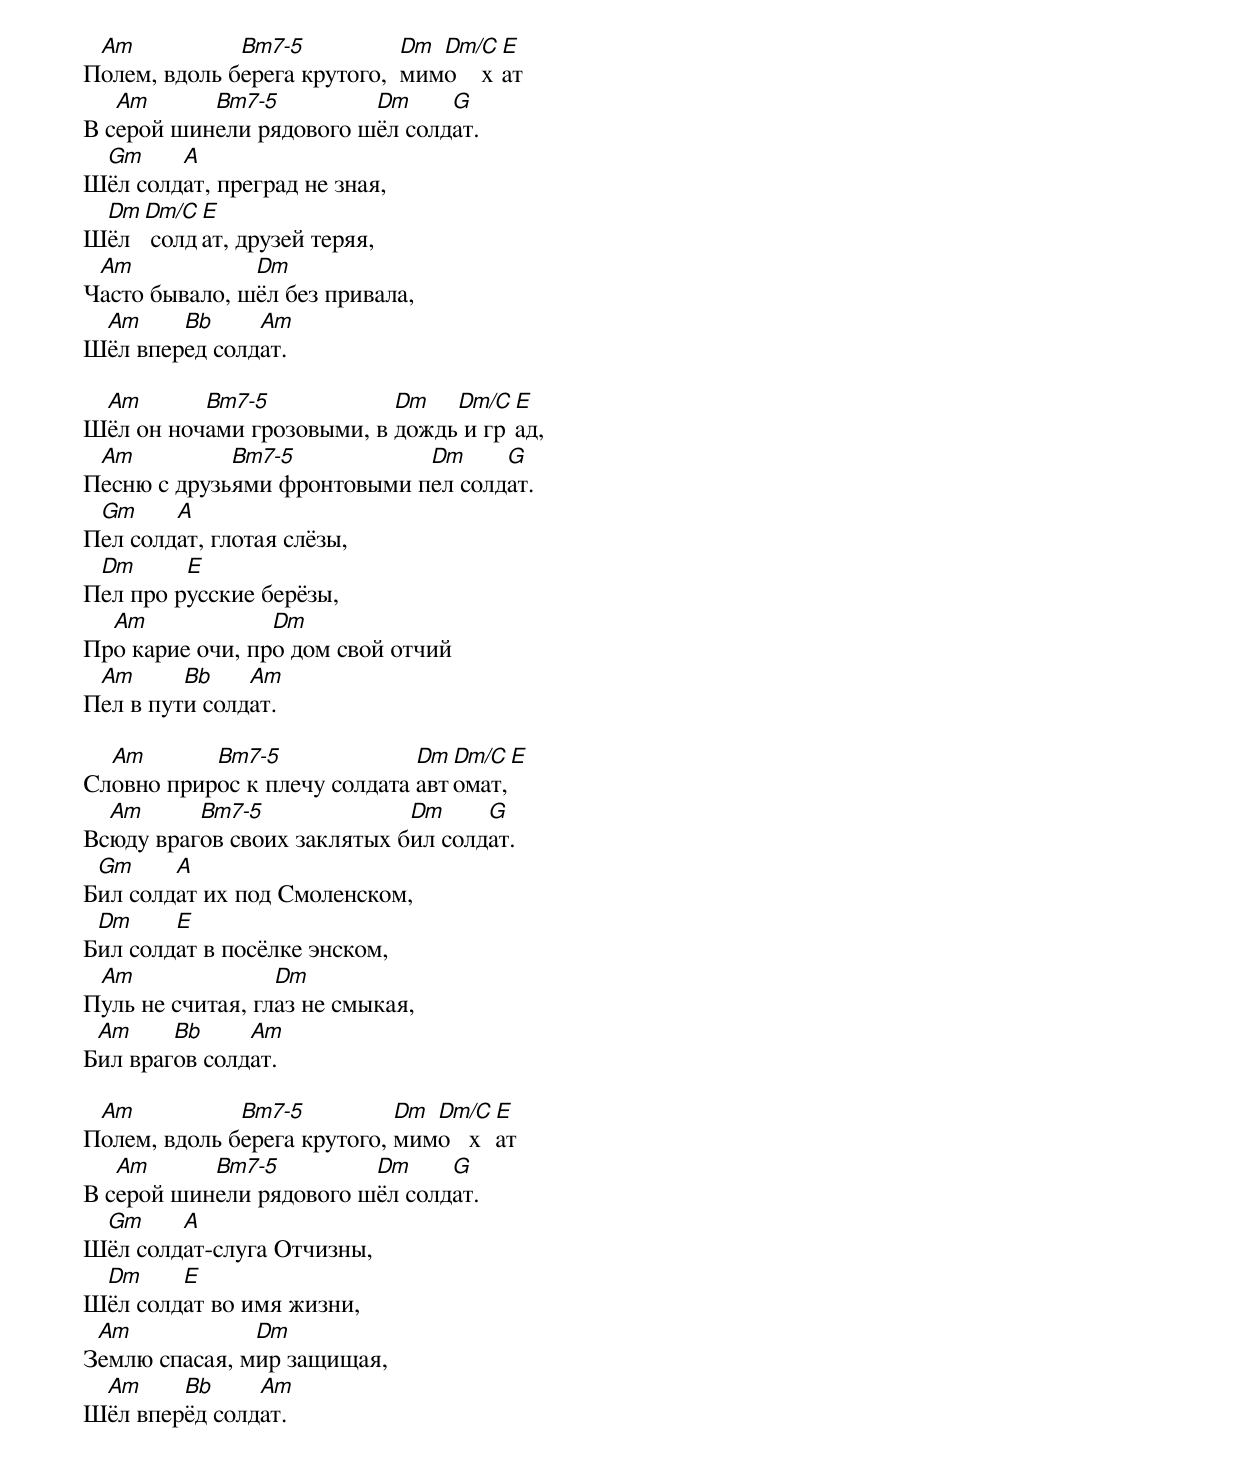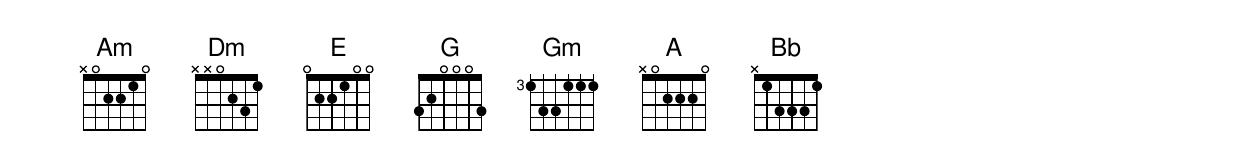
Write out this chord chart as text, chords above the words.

 Am           Bm7-5           Dm Dm/C  E
Полем, вдоль берега крутого,  мимо    хат
   Am      Bm7-5         Dm     G
В серой шинели рядового шёл солдат.
 Gm     A
Шёл солдат, преград не зная,
 Dm  Dm/C E
Шёл   солдат, друзей теряя,
 Am            Dm
Часто бывало, шёл без привала,
 Am     Bb     Am
Шёл вперед солдат.

 Am       Bm7-5            Dm   Dm/C E
Шёл он ночами грозовыми, в дождь и град,
 Am          Bm7-5           Dm     G
Песню с друзьями фронтовыми пел солдат.
 Gm     A
Пел солдат, глотая слёзы,
 Dm      E
Пел про русские берёзы,
  Am             Dm
Про карие очи, про дом свой отчий
 Am      Bb    Am
Пел в пути солдат.

  Am       Bm7-5              Dm Dm/C E
Словно прирос к плечу солдата автомат,
  Am      Bm7-5              Dm     G
Всюду врагов своих заклятых бил солдат.
 Gm     A
Бил солдат их под Смоленском,
 Dm     E
Бил солдат в посёлке энском,
 Am               Dm
Пуль не считая, глаз не смыкая,
 Am     Bb     Am
Бил врагов солдат.

 Am           Bm7-5          Dm Dm/C E
Полем, вдоль берега крутого, мимо   хат
   Am      Bm7-5         Dm     G
В серой шинели рядового шёл солдат.
 Gm     A
Шёл солдат-слуга Отчизны,
 Dm     E
Шёл солдат во имя жизни,
 Am            Dm
Землю спасая, мир защищая,
 Am     Bb     Am
Шёл вперёд солдат.
